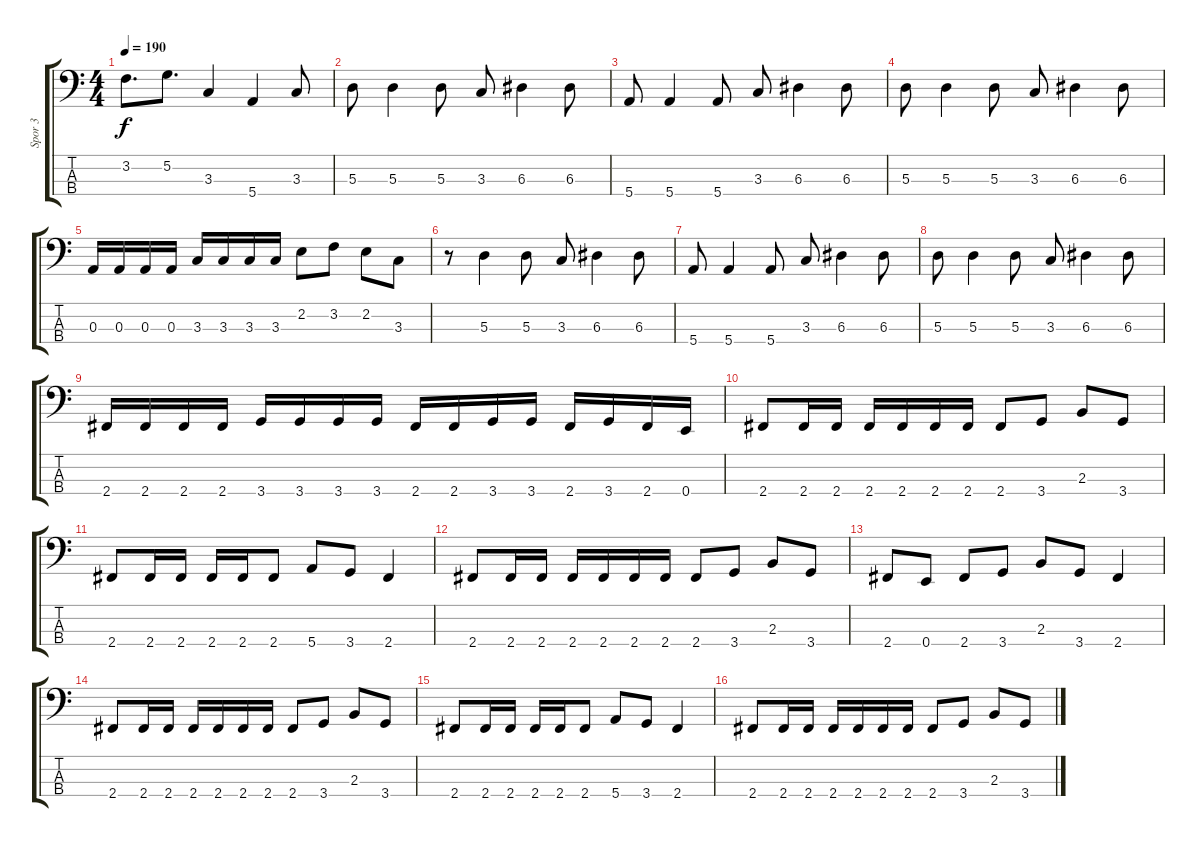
\track ("Spor 3" "Spor 3") {instrument electricbassfinger}
\staff {score tabs}
\tuning (G2 D2 A1 E1) {hide}
\ts (4 4)
\tempo 190
\clef f4
\ks c
3.2.8{d dy f} 5.2.8{d} 3.3.4 5.4.4 3.3.8 |
5.3.8 5.3.4 5.3.8 3.3.8 6.3.4 6.3.8 |
5.4.8 5.4.4 5.4.8 3.3.8 6.3.4 6.3.8 |
5.3.8 5.3.4 5.3.8 3.3.8 6.3.4 6.3.8 |
0.3.16 0.3.16 0.3.16 0.3.16 3.3.16 3.3.16 3.3.16 3.3.16 2.2.8 3.2.8 2.2.8 3.3.8 |
r.8 5.3.4 5.3.8 3.3.8 6.3.4 6.3.8 |
5.4.8 5.4.4 5.4.8 3.3.8 6.3.4 6.3.8 |
5.3.8 5.3.4 5.3.8 3.3.8 6.3.4 6.3.8 |
2.4.16 2.4.16 2.4.16 2.4.16 3.4.16 3.4.16 3.4.16 3.4.16 2.4.16 2.4.16 3.4.16 3.4.16 2.4.16 3.4.16 2.4.16 0.4.16 |
2.4.8 2.4.16 2.4.16 2.4.16 2.4.16 2.4.16 2.4.16 2.4.8 3.4.8 2.3.8 3.4.8 |
2.4.8 2.4.16 2.4.16 2.4.16 2.4.16 2.4.8 5.4.8 3.4.8 2.4.4 |
2.4.8 2.4.16 2.4.16 2.4.16 2.4.16 2.4.16 2.4.16 2.4.8 3.4.8 2.3.8 3.4.8 |
2.4.8 0.4.8 2.4.8 3.4.8 2.3.8 3.4.8 2.4.4 |
2.4.8 2.4.16 2.4.16 2.4.16 2.4.16 2.4.16 2.4.16 2.4.8 3.4.8 2.3.8 3.4.8 |
2.4.8 2.4.16 2.4.16 2.4.16 2.4.16 2.4.8 5.4.8 3.4.8 2.4.4 |
2.4.8 2.4.16 2.4.16 2.4.16 2.4.16 2.4.16 2.4.16 2.4.8 3.4.8 2.3.8 3.4.8
